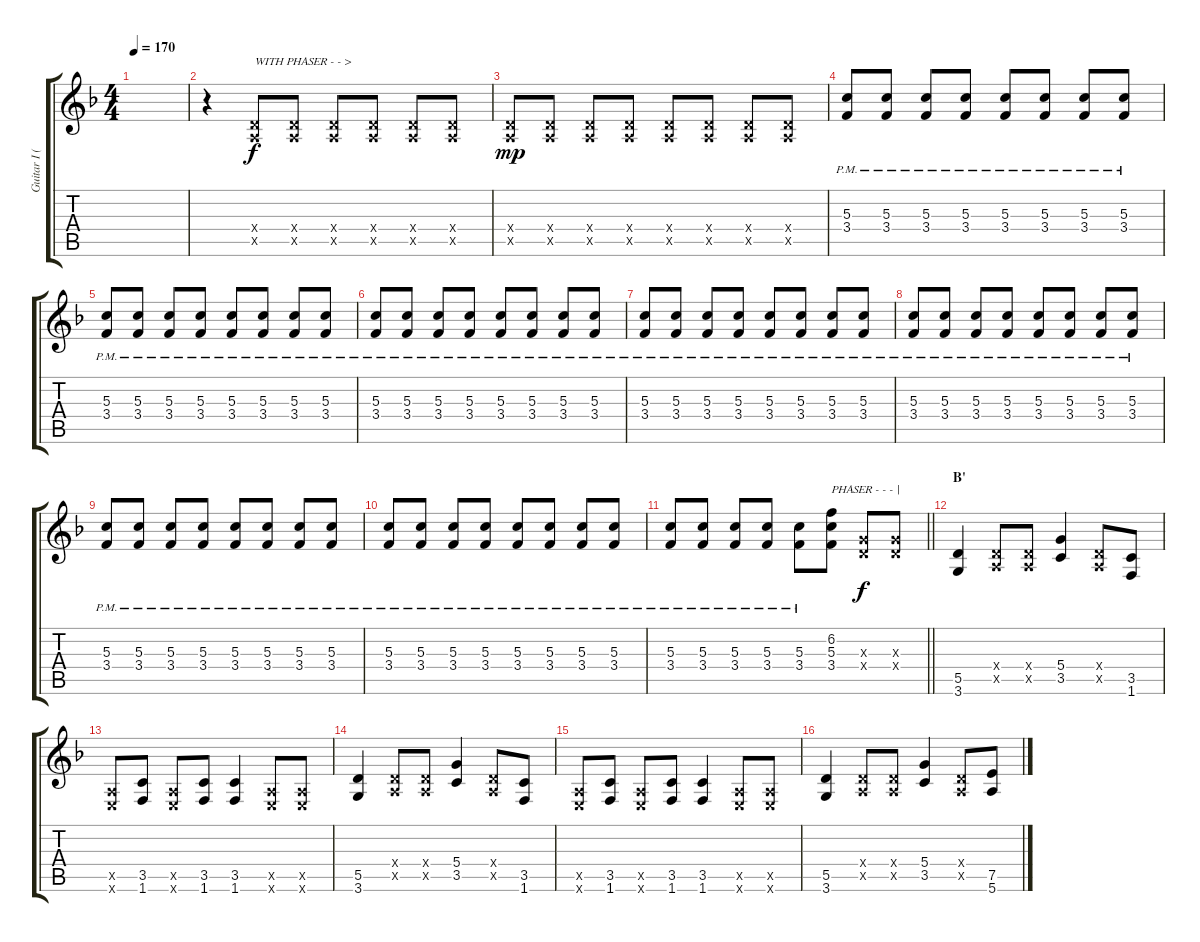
\track ("Guitar I (Hirasawa Yui)" "Guitar I (") {instrument overdrivenguitar}
\staff {score tabs}
\tuning (E4 B3 G3 D3 A2 E2) {hide}
\ts (4 4)
\tempo 170
\clef g2
\ks f
|
r.4 (0.4{x} 0.5{x}).8{txt "WITH PHASER - - >" dy f} (0.4{x} 0.5{x}).8 (0.4{x} 0.5{x}).8 (0.4{x} 0.5{x}).8 (0.4{x} 0.5{x}).8 (0.4{x} 0.5{x}).8 |
(0.4{x} 0.5{x}).8{dy mp} (0.4{x} 0.5{x}).8 (0.4{x} 0.5{x}).8 (0.4{x} 0.5{x}).8 (0.4{x} 0.5{x}).8 (0.4{x} 0.5{x}).8 (0.4{x} 0.5{x}).8 (0.4{x} 0.5{x}).8 |
(5.3{pm} 3.4{pm}).8 (5.3{pm} 3.4{pm}).8 (5.3{pm} 3.4{pm}).8 (5.3{pm} 3.4{pm}).8 (5.3{pm} 3.4{pm}).8 (5.3{pm} 3.4{pm}).8 (5.3{pm} 3.4{pm}).8 (5.3{pm} 3.4{pm}).8 |
(5.3{pm} 3.4{pm}).8 (5.3{pm} 3.4{pm}).8 (5.3{pm} 3.4{pm}).8 (5.3{pm} 3.4{pm}).8 (5.3{pm} 3.4{pm}).8 (5.3{pm} 3.4{pm}).8 (5.3{pm} 3.4{pm}).8 (5.3{pm} 3.4{pm}).8 |
(5.3{pm} 3.4{pm}).8 (5.3{pm} 3.4{pm}).8 (5.3{pm} 3.4{pm}).8 (5.3{pm} 3.4{pm}).8 (5.3{pm} 3.4{pm}).8 (5.3{pm} 3.4{pm}).8 (5.3{pm} 3.4{pm}).8 (5.3{pm} 3.4{pm}).8 |
(5.3{pm} 3.4{pm}).8 (5.3{pm} 3.4{pm}).8 (5.3{pm} 3.4{pm}).8 (5.3{pm} 3.4{pm}).8 (5.3{pm} 3.4{pm}).8 (5.3{pm} 3.4{pm}).8 (5.3{pm} 3.4{pm}).8 (5.3{pm} 3.4{pm}).8 |
(5.3{pm} 3.4{pm}).8 (5.3{pm} 3.4{pm}).8 (5.3{pm} 3.4{pm}).8 (5.3{pm} 3.4{pm}).8 (5.3{pm} 3.4{pm}).8 (5.3{pm} 3.4{pm}).8 (5.3{pm} 3.4{pm}).8 (5.3{pm} 3.4{pm}).8 |
(5.3{pm} 3.4{pm}).8 (5.3{pm} 3.4{pm}).8 (5.3{pm} 3.4{pm}).8 (5.3{pm} 3.4{pm}).8 (5.3{pm} 3.4{pm}).8 (5.3{pm} 3.4{pm}).8 (5.3{pm} 3.4{pm}).8 (5.3{pm} 3.4{pm}).8 |
(5.3{pm} 3.4{pm}).8 (5.3{pm} 3.4{pm}).8 (5.3{pm} 3.4{pm}).8 (5.3{pm} 3.4{pm}).8 (5.3{pm} 3.4{pm}).8 (5.3{pm} 3.4{pm}).8 (5.3{pm} 3.4{pm}).8 (5.3{pm} 3.4{pm}).8 |
\barLineRight lightlight
(5.3{pm} 3.4{pm}).8 (5.3{pm} 3.4{pm}).8 (5.3{pm} 3.4{pm}).8 (5.3{pm} 3.4{pm}).8 (5.3{pm} 3.4{pm}).8 (6.2 5.3 3.4).8{txt "PHASER - - - |"} (0.3{x} 0.4{x}).8{dy f} (0.3{x} 0.4{x}).8 |
\section ("" "B'")
(5.5 3.6).4 (0.4{x} 0.5{x}).8 (0.4{x} 0.5{x}).8 (5.4 3.5).4 (0.4{x} 0.5{x}).8 (3.5 1.6).8 |
(0.5{x} 0.6{x}).8 (3.5 1.6).8 (0.5{x} 0.6{x}).8 (3.5 1.6).8 (3.5 1.6).4 (0.5{x} 0.6{x}).8 (0.5{x} 0.6{x}).8 |
(5.5 3.6).4 (0.4{x} 0.5{x}).8 (0.4{x} 0.5{x}).8 (5.4 3.5).4 (0.4{x} 0.5{x}).8 (3.5 1.6).8 |
(0.5{x} 0.6{x}).8 (3.5 1.6).8 (0.5{x} 0.6{x}).8 (3.5 1.6).8 (3.5 1.6).4 (0.5{x} 0.6{x}).8 (0.5{x} 0.6{x}).8 |
(5.5 3.6).4 (0.4{x} 0.5{x}).8 (0.4{x} 0.5{x}).8 (5.4 3.5).4 (0.4{x} 0.5{x}).8 (7.5 5.6).8
